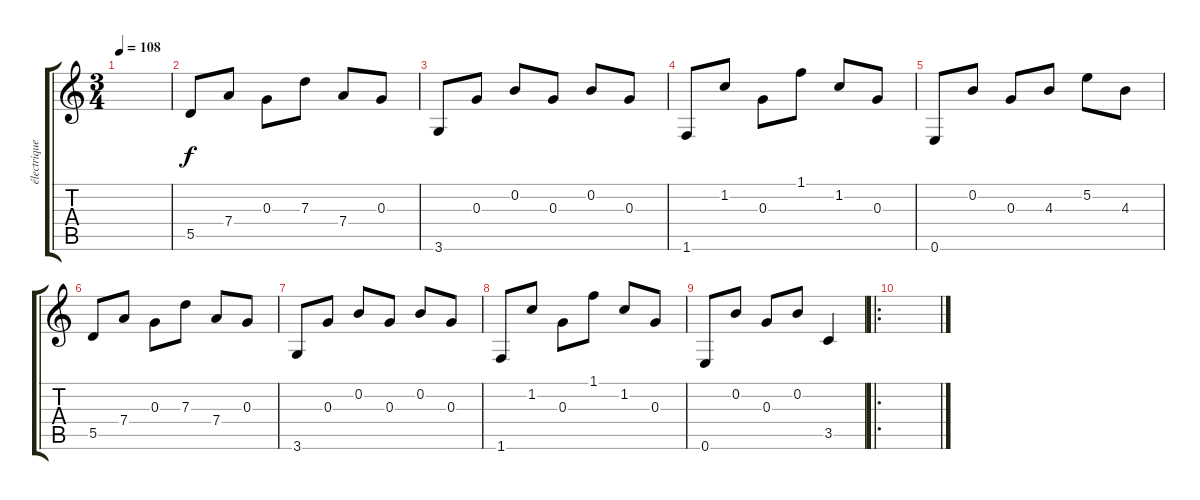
\track ("électrique 2" "électrique") {instrument electricguitarjazz}
\staff {score tabs}
\tuning (E4 B3 G3 D3 A2 E2) {hide}
\ts (3 4)
\tempo 108
\clef g2
\ks c
|
5.5.8 7.4.8 0.3.8 7.3.8 7.4.8 0.3.8 |
3.6.8 0.3.8 0.2.8 0.3.8 0.2.8 0.3.8 |
1.6.8 1.2.8 0.3.8 1.1.8 1.2.8 0.3.8 |
0.6.8 0.2.8 0.3.8 4.3.8 5.2.8 4.3.8 |
5.5.8 7.4.8 0.3.8 7.3.8 7.4.8 0.3.8 |
3.6.8 0.3.8 0.2.8 0.3.8 0.2.8 0.3.8 |
1.6.8 1.2.8 0.3.8 1.1.8 1.2.8 0.3.8 |
0.6.8 0.2.8 0.3.8 0.2.8 3.5.4 |
\ro
